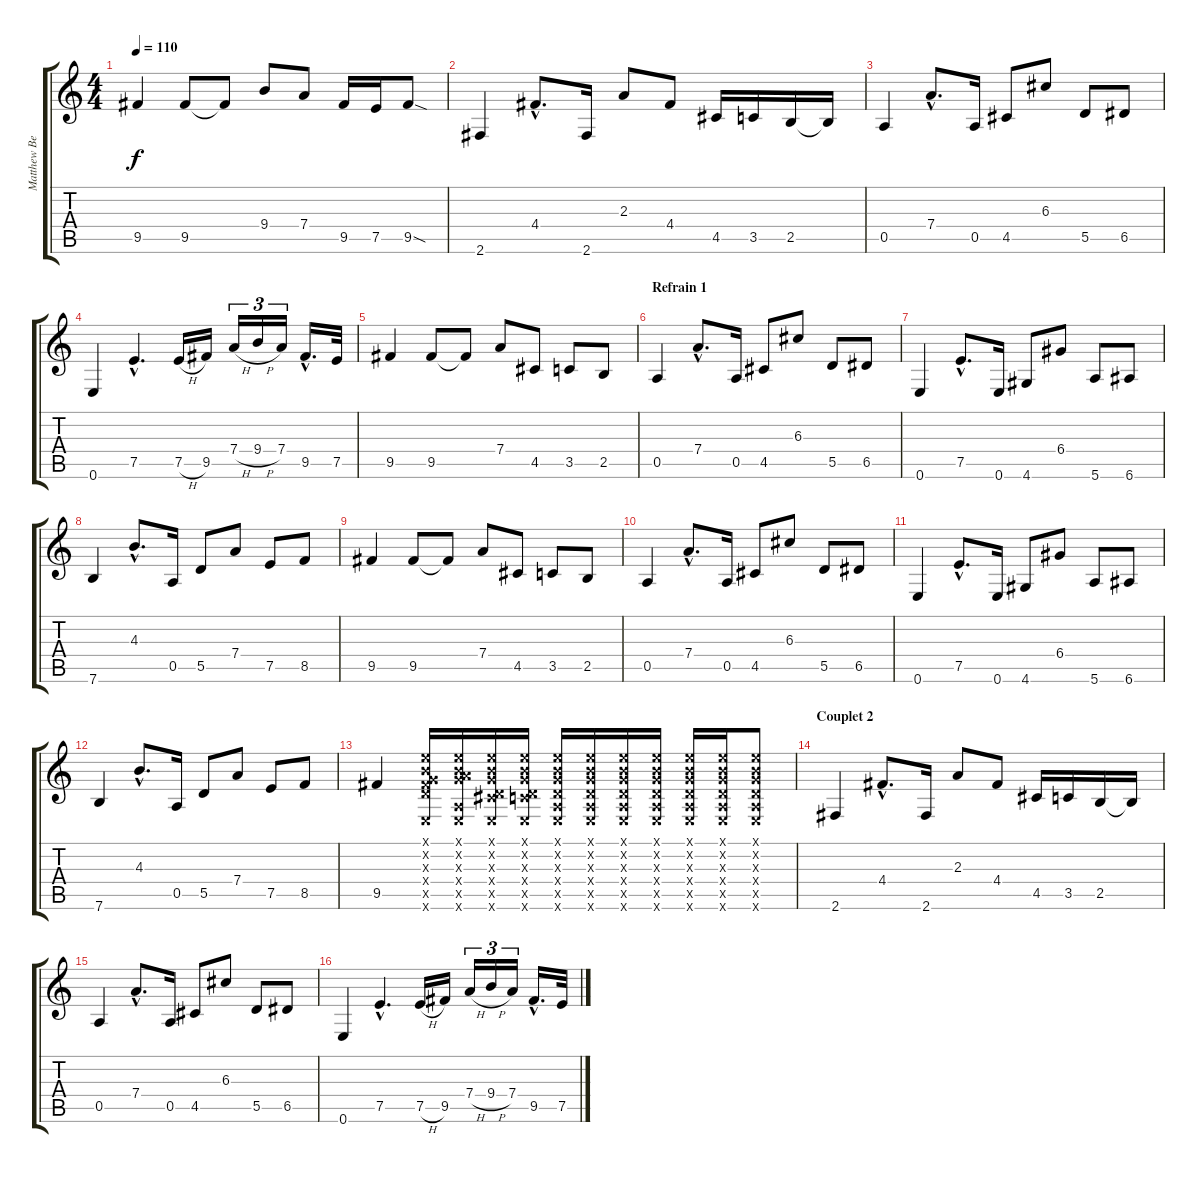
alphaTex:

\track ("Matthew Bellamy - Guitare" "Matthew Be") {instrument distortionguitar}
\staff {score tabs}
\tuning (E4 B3 G3 D3 A2 E2) {hide}
\ts (4 4)
\tempo 110
\clef g2
\ks c
9.5.4{dy f} 9.5.8 9.5{t}.8 9.4.8 7.4.8 9.5.16 7.5.16 9.5{sod}.8 |
2.6.4 4.4{hac}.8{d} 2.6.16 2.3.8 4.4.8 4.5.16 3.5.16 2.5.16 2.5{t}.16 |
0.5.4 7.4{hac}.8{d} 0.5.16 4.5.8 6.3.8 5.5.8 6.5.8 |
0.6.4 7.5{hac}.4{d} 7.5{h}.16 9.5.16 7.4{h}.16{tu (3 2)} 9.4{h}.16{tu (3 2)} 7.4.16{tu (3 2)} 9.5{hac}.16{d} 7.5.32 |
9.5.4 9.5.8 9.5{t}.8 7.4.8 4.5.8 3.5.8 2.5.8 |
\section ("" "Refrain 1")
0.5.4 7.4{hac}.8{d} 0.5.16 4.5.8 6.3.8 5.5.8 6.5.8 |
0.6.4 7.5{hac}.8{d} 0.6.16 4.6.8 6.4.8 5.6.8 6.6.8 |
7.6.4 4.3{hac}.8{d} 0.5.16 5.5.8 7.4.8 7.5.8 8.5.8 |
9.5.4 9.5.8 9.5{t}.8 7.4.8 4.5.8 3.5.8 2.5.8 |
0.5.4 7.4{hac}.8{d} 0.5.16 4.5.8 6.3.8 5.5.8 6.5.8 |
0.6.4 7.5{hac}.8{d} 0.6.16 4.6.8 6.4.8 5.6.8 6.6.8 |
7.6.4 4.3{hac}.8{d} 0.5.16 5.5.8 7.4.8 7.5.8 8.5.8 |
9.5.4 (0.1{x} 0.2{x} 0.3{x} 0.4{x} 9.5{x} 0.6{x}).16 (0.1{x} 0.2{x} 0.3{x} 7.4{x} 0.5{x} 0.6{x}).16 (0.1{x} 0.2{x} 0.3{x} 0.4{x} 4.5{x} 0.6{x}).16 (0.1{x} 0.2{x} 0.3{x} 0.4{x} 3.5{x} 0.6{x}).16 (0.1{x} 0.2{x} 0.3{x} 0.4{x} 0.5{x} 0.6{x}).16 (0.1{x} 0.2{x} 0.3{x} 0.4{x} 0.5{x} 0.6{x}).16 (0.1{x} 0.2{x} 0.3{x} 0.4{x} 0.5{x} 0.6{x}).16 (0.1{x} 0.2{x} 0.3{x} 0.4{x} 0.5{x} 0.6{x}).16 (0.1{x} 0.2{x} 0.3{x} 0.4{x} 0.5{x} 0.6{x}).16 (0.1{x} 0.2{x} 0.3{x} 0.4{x} 0.5{x} 0.6{x}).16 (0.1{x} 0.2{x} 0.3{x} 0.4{x} 0.5{x} 0.6{x}).8 |
\section ("" "Couplet 2")
2.6.4 4.4{hac}.8{d} 2.6.16 2.3.8 4.4.8 4.5.16 3.5.16 2.5.16 2.5{t}.16 |
0.5.4 7.4{hac}.8{d} 0.5.16 4.5.8 6.3.8 5.5.8 6.5.8 |
0.6.4 7.5{hac}.4{d} 7.5{h}.16 9.5.16 7.4{h}.16{tu (3 2)} 9.4{h}.16{tu (3 2)} 7.4.16{tu (3 2)} 9.5{hac}.16{d} 7.5.32
